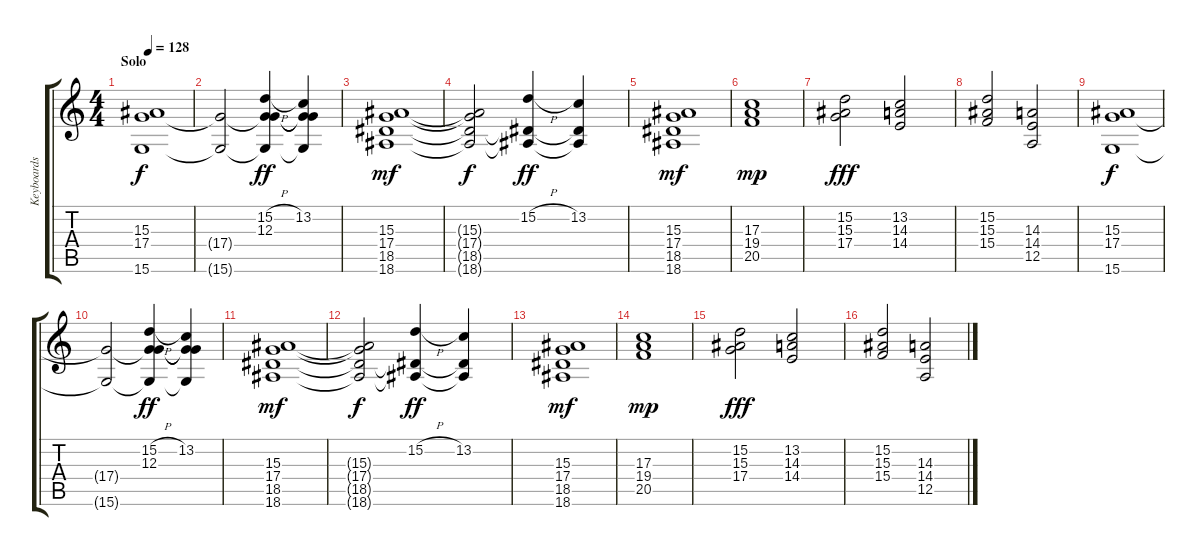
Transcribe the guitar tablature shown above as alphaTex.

\track ("Keyboards" "Keyboards") {instrument stringensemble1}
\staff {score tabs}
\tuning (E4 B3 G3 D3 A2 E2) {hide}
\ts (4 4)
\section ("" "Solo")
\tempo 128
\clef g2
\ks c
(15.3 17.4 15.6).1{dy f volume 12 instrument choiraahs} |
(17.4{t} 15.6{t}).2 (15.2{h} 12.3 17.4{t} 15.6{t}).4{dy ff} (13.2 12.3{t} 17.4{t} 15.6{t}).4 |
(15.3 17.4 18.5 18.6).1{dy mf} |
(15.3{t} 17.4{t} 18.5{t} 18.6{t}).2{dy f} (15.2{h} 18.5{t} 18.6{t}).4{dy ff} (13.2 18.5{t} 18.6{t}).4 |
(15.3 17.4 18.5 18.6).1{dy mf} |
(17.3 19.4 20.5).1{dy mp} |
(15.2 15.3 17.4).2{dy fff} (13.2 14.3 14.4).2 |
(15.2 15.3 15.4).2 (14.3 14.4 12.5).2 |
(15.3 17.4 15.6).1{dy f} |
(17.4{t} 15.6{t}).2 (15.2{h} 12.3 17.4{t} 15.6{t}).4{dy ff} (13.2 12.3{t} 17.4{t} 15.6{t}).4 |
(15.3 17.4 18.5 18.6).1{dy mf} |
(15.3{t} 17.4{t} 18.5{t} 18.6{t}).2{dy f} (15.2{h} 18.5{t} 18.6{t}).4{dy ff} (13.2 18.5{t} 18.6{t}).4 |
(15.3 17.4 18.5 18.6).1{dy mf} |
(17.3 19.4 20.5).1{dy mp} |
(15.2 15.3 17.4).2{dy fff} (13.2 14.3 14.4).2 |
(15.2 15.3 15.4).2 (14.3 14.4 12.5).2
